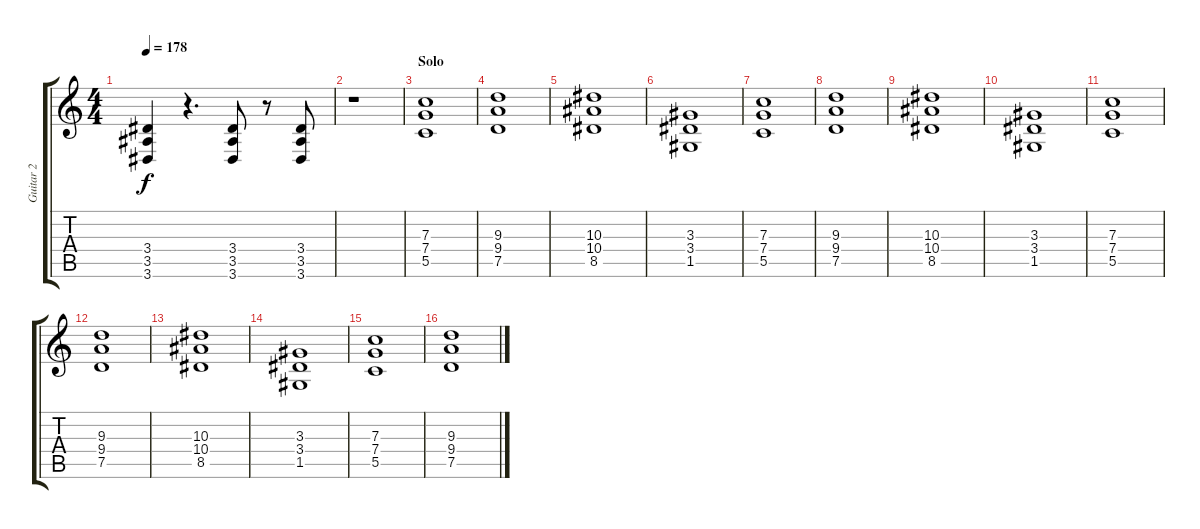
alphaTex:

\track ("Guitar 2" "Guitar 2") {instrument overdrivenguitar}
\staff {score tabs}
\tuning (D4 A3 F3 C3 G2 C2) {hide}
\ts (4 4)
\tempo 178
\clef g2
\ks c
(3.4 3.5 3.6).4{dy f} r.4{d} (3.4 3.5 3.6).8 r.8 (3.4 3.5 3.6).8 |
r.1 |
\section ("" "Solo")
(7.3 7.4 5.5).1 |
(9.3 9.4 7.5).1 |
(10.3 10.4 8.5).1 |
(3.3 3.4 1.5).1 |
(7.3 7.4 5.5).1 |
(9.3 9.4 7.5).1 |
(10.3 10.4 8.5).1 |
(3.3 3.4 1.5).1 |
(7.3 7.4 5.5).1 |
(9.3 9.4 7.5).1 |
(10.3 10.4 8.5).1 |
(3.3 3.4 1.5).1 |
(7.3 7.4 5.5).1 |
(9.3 9.4 7.5).1
